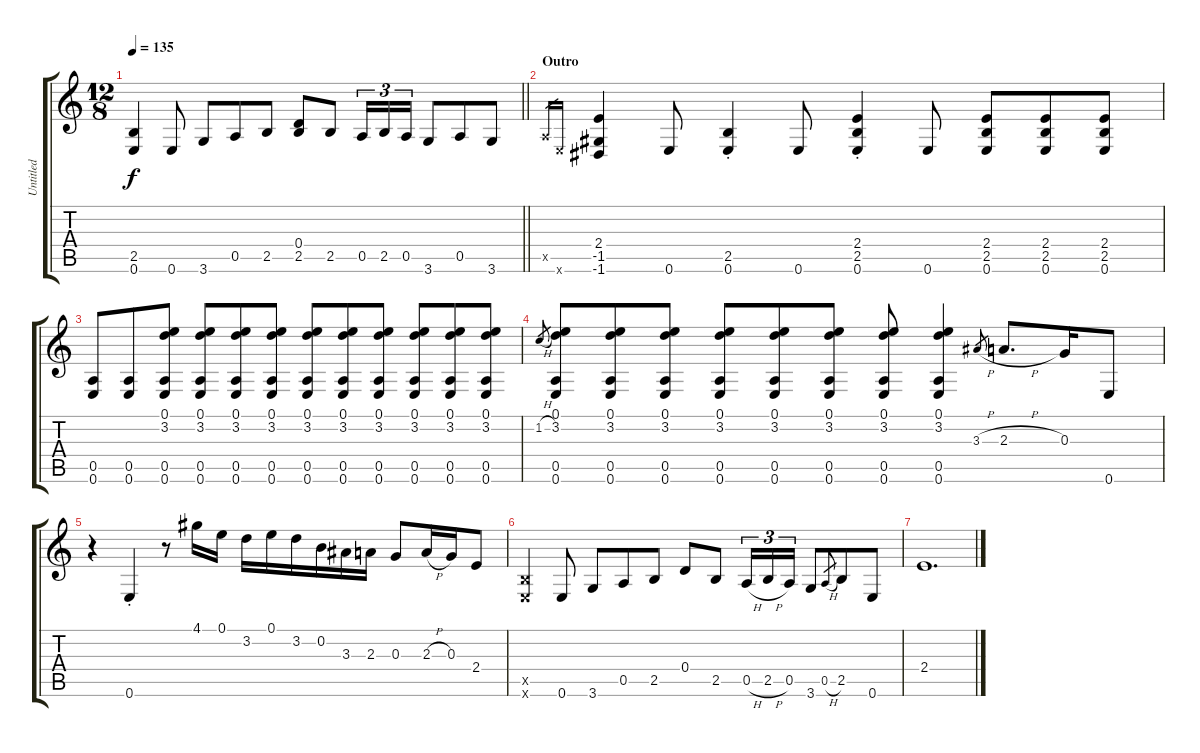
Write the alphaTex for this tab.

\track ("Untitled" "Untitled") {instrument acousticguitarsteel}
\staff {score tabs}
\tuning (E4 B3 G3 D3 A2 E2) {hide}
\ts (12 8)
\tempo 135
\clef g2
\barLineRight lightlight
\ks c
(2.5 0.6).4{dy f} 0.6.8 3.6.8 0.5.8 2.5.8 (0.4 2.5).8 2.5.8 0.5.16{tu (3 2)} 2.5.16{tu (3 2)} 0.5.16{tu (3 2)} 3.6.8 0.5.8 3.6.8 |
\section ("" "Outro")
0.5{x}.16{gr} 0.6{x}.16{gr} (2.4 -1.5 -1.6).4 0.6.8 (2.5{st} 0.6{st}).4 0.6.8 (2.4{st} 2.5{st} 0.6{st}).4 0.6.8 (2.4 2.5 0.6).8 (2.4 2.5 0.6).8 (2.4 2.5 0.6).8 |
(0.5 0.6).8 (0.5 0.6).8 (0.1 3.2 0.5 0.6).8 (0.1 3.2 0.5 0.6).8 (0.1 3.2 0.5 0.6).8 (0.1 3.2 0.5 0.6).8 (0.1 3.2 0.5 0.6).8 (0.1 3.2 0.5 0.6).8 (0.1 3.2 0.5 0.6).8 (0.1 3.2 0.5 0.6).8 (0.1 3.2 0.5 0.6).8 (0.1 3.2 0.5 0.6).8 |
1.2{h}.8{gr} (0.1 3.2 0.5 0.6).8 (0.1 3.2 0.5 0.6).8 (0.1 3.2 0.5 0.6).8 (0.1 3.2 0.5 0.6).8 (0.1 3.2 0.5 0.6).8 (0.1 3.2 0.5 0.6).8 (0.1 3.2 0.5 0.6).8 (0.1 3.2 0.5 0.6).4 3.3{h}.8{gr} 2.3{h}.8{d} 0.3.16 0.6.8 |
r.4 0.6{st}.4 r.8 4.1.16 0.1.16 3.2.16 0.1.16 3.2.16 0.2.16 3.3.16 2.3.16 0.3.8 2.3{h}.16 0.3.16 2.4.8 |
(2.5{x} 0.6{x}).4 0.6.8 3.6.8 0.5.8 2.5.8 0.4.8 2.5.8 0.5{h}.16{tu (3 2)} 2.5{h}.16{tu (3 2)} 0.5.16{tu (3 2)} 3.6.8 0.5{h}.8{gr} 2.5.8 0.6.8 |
2.4.1{d}
